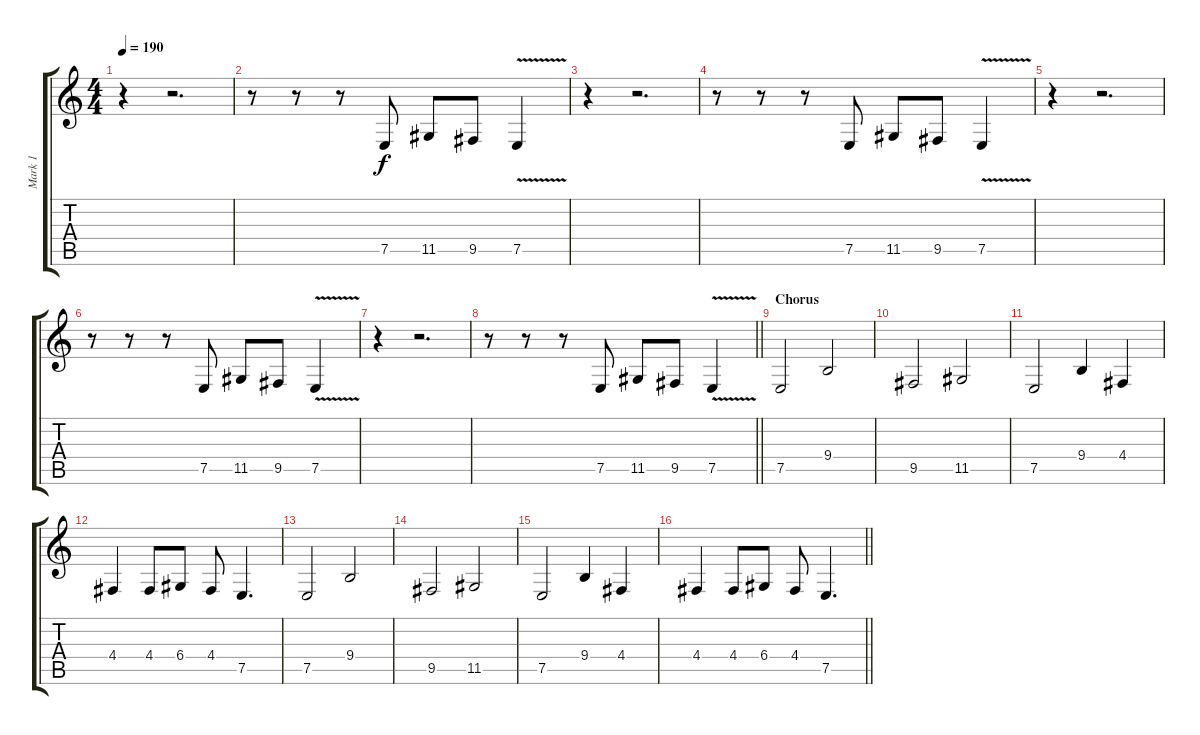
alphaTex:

\track ("Mark 1" "Mark 1") {instrument synthbrass1}
\staff {score tabs}
\tuning (E4 B3 G3 D3 A2 E2) {hide}
\ts (4 4)
\tempo 190
\clef g2
\ks c
r.4{dy f} r.2{d} |
r.8 r.8 r.8 7.5.8 11.5.8 9.5.8 7.5{v}.4 |
r.4 r.2{d} |
r.8 r.8 r.8 7.5.8 11.5.8 9.5.8 7.5{v}.4 |
r.4 r.2{d} |
r.8 r.8 r.8 7.5.8 11.5.8 9.5.8 7.5{v}.4 |
r.4 r.2{d} |
\barLineRight lightlight
r.8 r.8 r.8 7.5.8 11.5.8 9.5.8 7.5{v}.4 |
\section ("" "Chorus")
7.5.2 9.4.2 |
9.5.2 11.5.2 |
7.5.2 9.4.4 4.4.4 |
4.4.4 4.4.8 6.4.8 4.4.8 7.5.4{d} |
7.5.2 9.4.2 |
9.5.2 11.5.2 |
7.5.2 9.4.4 4.4.4 |
\barLineRight lightlight
4.4.4 4.4.8 6.4.8 4.4.8 7.5.4{d}
